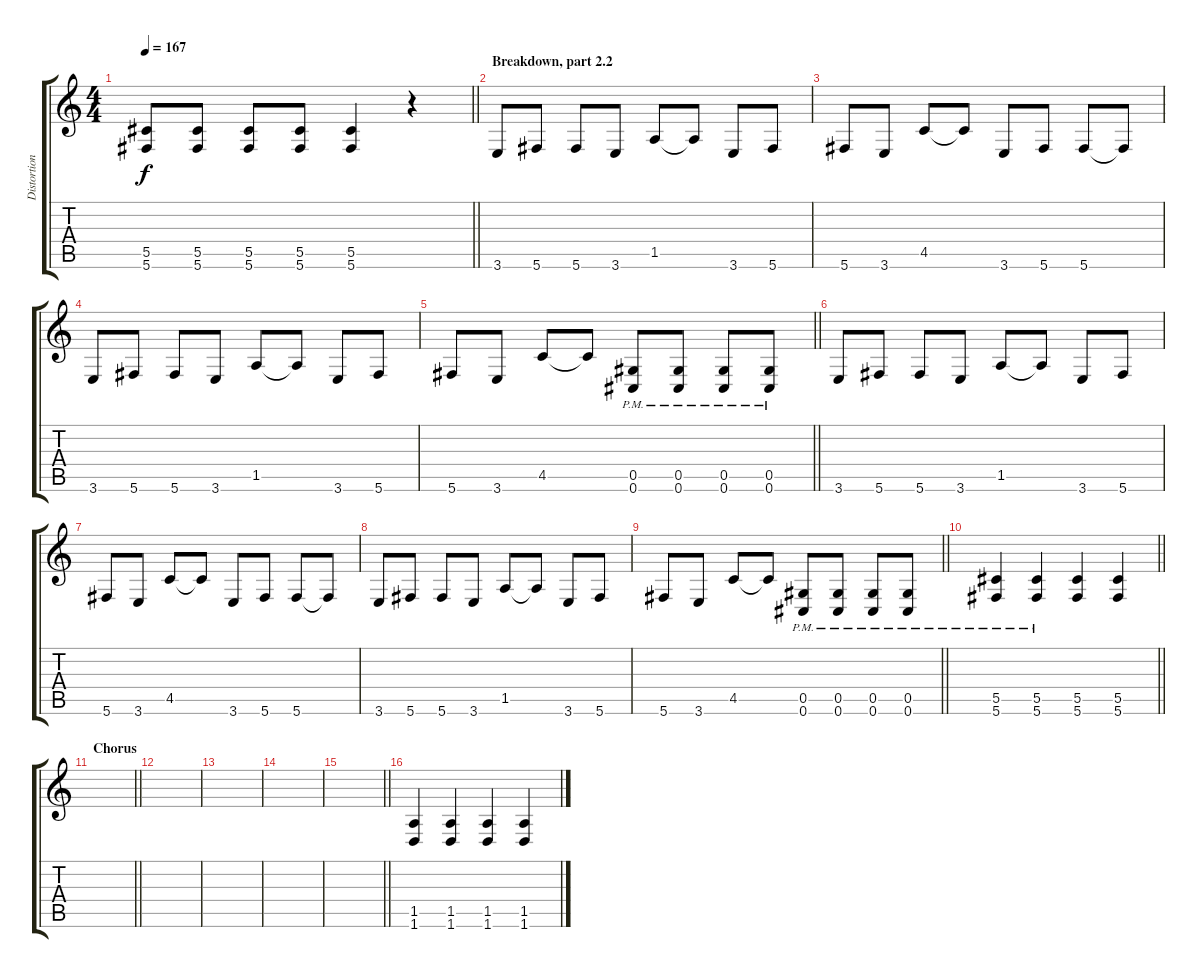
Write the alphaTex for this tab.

\track ("Distortion Guitar [R]" "Distortion") {instrument distortionguitar}
\staff {score tabs}
\tuning (Eb4 Bb3 Gb3 Db3 Ab2 Db2) {hide}
\ts (4 4)
\tempo 167
\clef g2
\barLineRight lightlight
\ks c
(5.5 5.6).8{dy f} (5.5 5.6).8 (5.5 5.6).8 (5.5 5.6).8 (5.5 5.6).4 r.4 |
\section ("" "Breakdown, part 2.2")
3.6.8 5.6.8 5.6.8 3.6.8 1.5.8 1.5{t}.8 3.6.8 5.6.8 |
5.6.8 3.6.8 4.5.8 4.5{t}.8 3.6.8 5.6.8 5.6.8 5.6{t}.8 |
3.6.8 5.6.8 5.6.8 3.6.8 1.5.8 1.5{t}.8 3.6.8 5.6.8 |
\barLineRight lightlight
5.6.8 3.6.8 4.5.8 4.5{t}.8 (0.5{pm} 0.6{pm}).8 (0.5{pm} 0.6{pm}).8 (0.5{pm} 0.6{pm}).8 (0.5{pm} 0.6{pm}).8 |
3.6.8 5.6.8 5.6.8 3.6.8 1.5.8 1.5{t}.8 3.6.8 5.6.8 |
5.6.8 3.6.8 4.5.8 4.5{t}.8 3.6.8 5.6.8 5.6.8 5.6{t}.8 |
3.6.8 5.6.8 5.6.8 3.6.8 1.5.8 1.5{t}.8 3.6.8 5.6.8 |
\barLineRight lightlight
5.6.8 3.6.8 4.5.8 4.5{t}.8 (0.5{pm} 0.6{pm}).8 (0.5{pm} 0.6{pm}).8 (0.5{pm} 0.6{pm}).8 (0.5{pm} 0.6{pm}).8 |
\barLineRight lightlight
(5.5{pm} 5.6{pm}).4 (5.5{pm} 5.6{pm}).4 (5.5 5.6).4 (5.5 5.6).4 |
\section ("" "Chorus")
\barLineRight lightlight
|
|
|
|
\barLineRight lightlight
|
(1.5 1.6).4 (1.5 1.6).4 (1.5 1.6).4 (1.5 1.6).4
